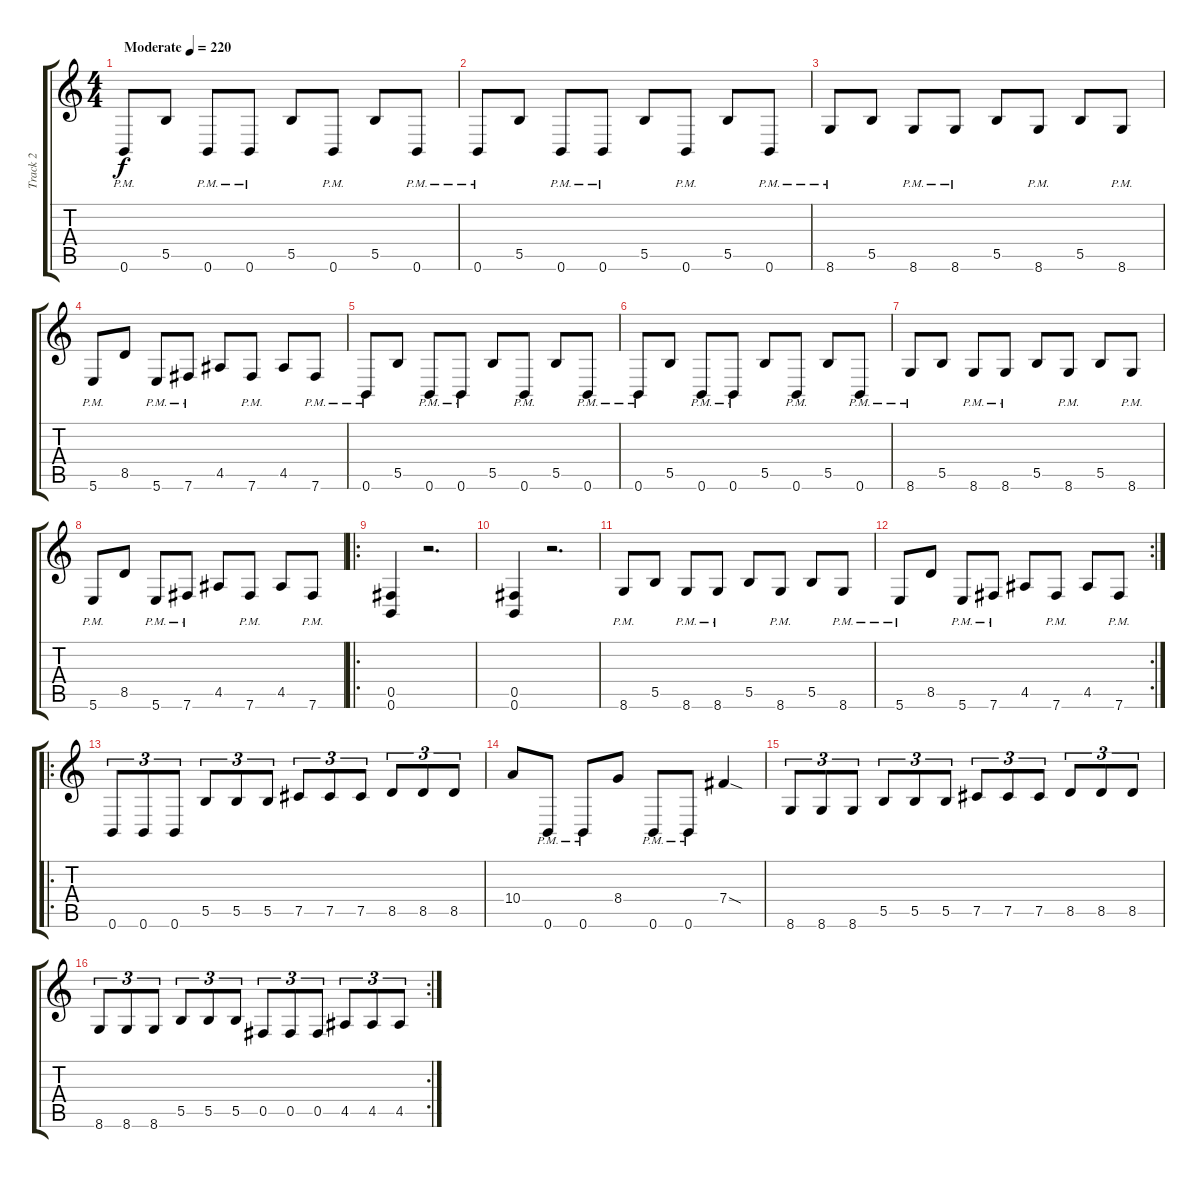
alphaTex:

\track ("Track 2" "Track 2") {instrument distortionguitar}
\staff {score tabs}
\tuning (Db4 Ab3 E3 B2 Gb2 B1) {hide}
\ts (4 4)
\tempo (220 "Moderate")
\clef g2
\ks c
0.6{pm}.8{dy f instrument distortionguitar} 5.5.8 0.6{pm}.8 0.6{pm}.8 5.5.8 0.6{pm}.8 5.5.8 0.6{pm}.8 |
0.6{pm}.8 5.5.8 0.6{pm}.8 0.6{pm}.8 5.5.8 0.6{pm}.8 5.5.8 0.6{pm}.8 |
8.6{pm}.8 5.5.8 8.6{pm}.8 8.6{pm}.8 5.5.8 8.6{pm}.8 5.5.8 8.6{pm}.8 |
5.6{pm}.8 8.5.8 5.6{pm}.8 7.6{pm}.8 4.5.8 7.6{pm}.8 4.5.8 7.6{pm}.8 |
0.6{pm}.8 5.5.8 0.6{pm}.8 0.6{pm}.8 5.5.8 0.6{pm}.8 5.5.8 0.6{pm}.8 |
0.6{pm}.8 5.5.8 0.6{pm}.8 0.6{pm}.8 5.5.8 0.6{pm}.8 5.5.8 0.6{pm}.8 |
8.6{pm}.8 5.5.8 8.6{pm}.8 8.6{pm}.8 5.5.8 8.6{pm}.8 5.5.8 8.6{pm}.8 |
5.6{pm}.8 8.5.8 5.6{pm}.8 7.6{pm}.8 4.5.8 7.6{pm}.8 4.5.8 7.6{pm}.8 |
\ro
(0.5 0.6).4 r.2{d} |
(0.5 0.6).4 r.2{d} |
8.6{pm}.8 5.5.8 8.6{pm}.8 8.6{pm}.8 5.5.8 8.6{pm}.8 5.5.8 8.6{pm}.8 |
\rc 2
5.6{pm}.8 8.5.8 5.6{pm}.8 7.6{pm}.8 4.5.8 7.6{pm}.8 4.5.8 7.6{pm}.8 |
\ro
0.6.8{tu (3 2)} 0.6.8{tu (3 2)} 0.6.8{tu (3 2)} 5.5.8{tu (3 2)} 5.5.8{tu (3 2)} 5.5.8{tu (3 2)} 7.5.8{tu (3 2)} 7.5.8{tu (3 2)} 7.5.8{tu (3 2)} 8.5.8{tu (3 2)} 8.5.8{tu (3 2)} 8.5.8{tu (3 2)} |
10.4.8 0.6{pm}.8 0.6{pm}.8 8.4.8 0.6{pm}.8 0.6{pm}.8 7.4{sod}.4 |
8.6.8{tu (3 2)} 8.6.8{tu (3 2)} 8.6.8{tu (3 2)} 5.5.8{tu (3 2)} 5.5.8{tu (3 2)} 5.5.8{tu (3 2)} 7.5.8{tu (3 2)} 7.5.8{tu (3 2)} 7.5.8{tu (3 2)} 8.5.8{tu (3 2)} 8.5.8{tu (3 2)} 8.5.8{tu (3 2)} |
\rc 2
8.6.8{tu (3 2)} 8.6.8{tu (3 2)} 8.6.8{tu (3 2)} 5.5.8{tu (3 2)} 5.5.8{tu (3 2)} 5.5.8{tu (3 2)} 0.5.8{tu (3 2)} 0.5.8{tu (3 2)} 0.5.8{tu (3 2)} 4.5.8{tu (3 2)} 4.5.8{tu (3 2)} 4.5.8{tu (3 2)}
